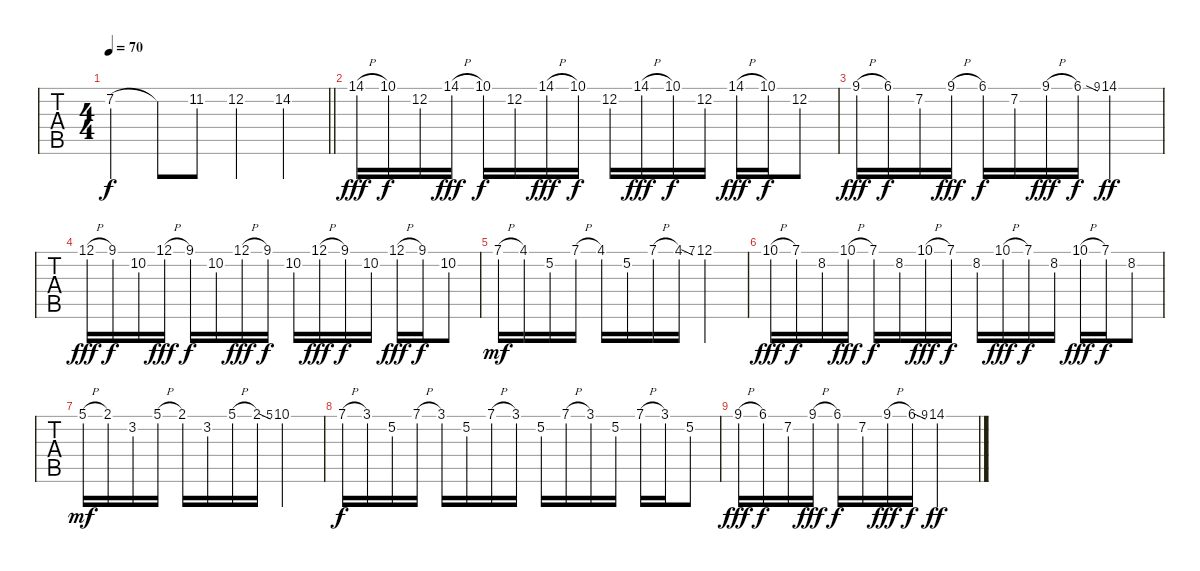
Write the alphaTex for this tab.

\track (" " " ") {instrument acousticguitarsteel}
\staff {tabs}
\tuning (E4 B3 G3 D3 A2 E2) {hide}
\ts (4 4)
\tempo 70
\clef g2
\barLineRight lightlight
\ks c
7.2.4{dy f} 7.2{t}.8 11.2.8 12.2.4 14.2.4 |
14.1{h}.16{dy fff} 10.1.16{dy f} 12.2.16 14.1{h}.16{dy fff} 10.1.16{dy f} 12.2.16 14.1{h}.16{dy fff} 10.1.16{dy f} 12.2.16 14.1{h}.16{dy fff} 10.1.16{dy f} 12.2.16 14.1{h}.16{dy fff} 10.1.16{dy f} 12.2.8 |
9.1{h}.16{dy fff} 6.1.16{dy f} 7.2.16 9.1{h}.16{dy fff} 6.1.16{dy f} 7.2.16 9.1{h}.16{dy fff} 6.1.16{dy f} 9.1.8{gr} 14.1{sia}.2{dy ff} |
12.1{h}.16{dy fff} 9.1.16{dy f} 10.2.16 12.1{h}.16{dy fff} 9.1.16{dy f} 10.2.16 12.1{h}.16{dy fff} 9.1.16{dy f} 10.2.16 12.1{h}.16{dy fff} 9.1.16{dy f} 10.2.16 12.1{h}.16{dy fff} 9.1.16{dy f} 10.2.8 |
7.1{h}.16{dy mf} 4.1.16 5.2.16 7.1{h}.16 4.1.16 5.2.16 7.1{h}.16 4.1.16 7.1.8{gr} 12.1{sia}.2 |
10.1{h}.16{dy fff} 7.1.16{dy f} 8.2.16 10.1{h}.16{dy fff} 7.1.16{dy f} 8.2.16 10.1{h}.16{dy fff} 7.1.16{dy f} 8.2.16 10.1{h}.16{dy fff} 7.1.16{dy f} 8.2.16 10.1{h}.16{dy fff} 7.1.16{dy f} 8.2.8 |
5.1{h}.16{dy mf} 2.1.16 3.2.16 5.1{h}.16 2.1.16 3.2.16 5.1{h}.16 2.1.16 5.1.8{gr} 10.1{sia}.2 |
7.1{h}.16{dy f} 3.1.16 5.2.16 7.1{h}.16 3.1.16 5.2.16 7.1{h}.16 3.1.16 5.2.16 7.1{h}.16 3.1.16 5.2.16 7.1{h}.16 3.1.16 5.2.8 |
9.1{h}.16{dy fff} 6.1.16{dy f} 7.2.16 9.1{h}.16{dy fff} 6.1.16{dy f} 7.2.16 9.1{h}.16{dy fff} 6.1.16{dy f} 9.1.8{gr} 14.1{sia}.2{dy ff}
